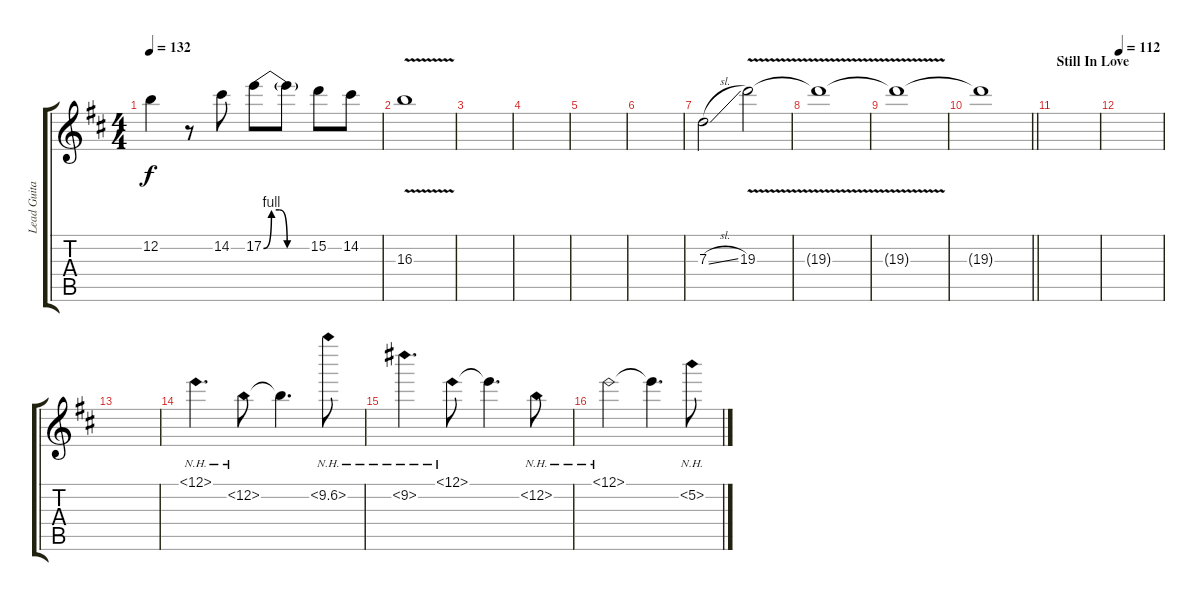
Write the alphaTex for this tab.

\track ("Lead Guitar" "Lead Guita") {instrument distortionguitar}
\staff {score tabs}
\tuning (E4 B3 G3 D3 A2 D2) {hide}
\ts (4 4)
\tempo 132
\clef g2
\ks d
12.2{t}.4{dy f} r.8 14.2.8 17.2{be (custom 0 0 10 4 20 4 30 0 60 0)}.8 17.2{t}.8 15.2.8 14.2.8 |
16.3{v}.1 |
|
|
|
|
7.3{sl}.2 19.3{v}.2 |
19.3{v t}.1 |
19.3{t}.1 |
\barLineRight lightlight
19.3{t}.1 |
\section ("" "Still In Love")
|
\tempo 112
|
|
12.1{nh}.4{d} 12.2{nh}.8 12.2{t}.4{d} 10.2{nh}.8 |
9.2{nh}.4{d} 12.1{nh}.8 12.1{t}.4{d} 12.2{nh}.8 |
12.1{nh}.2 12.1{t}.4{d} 5.2{nh}.8
